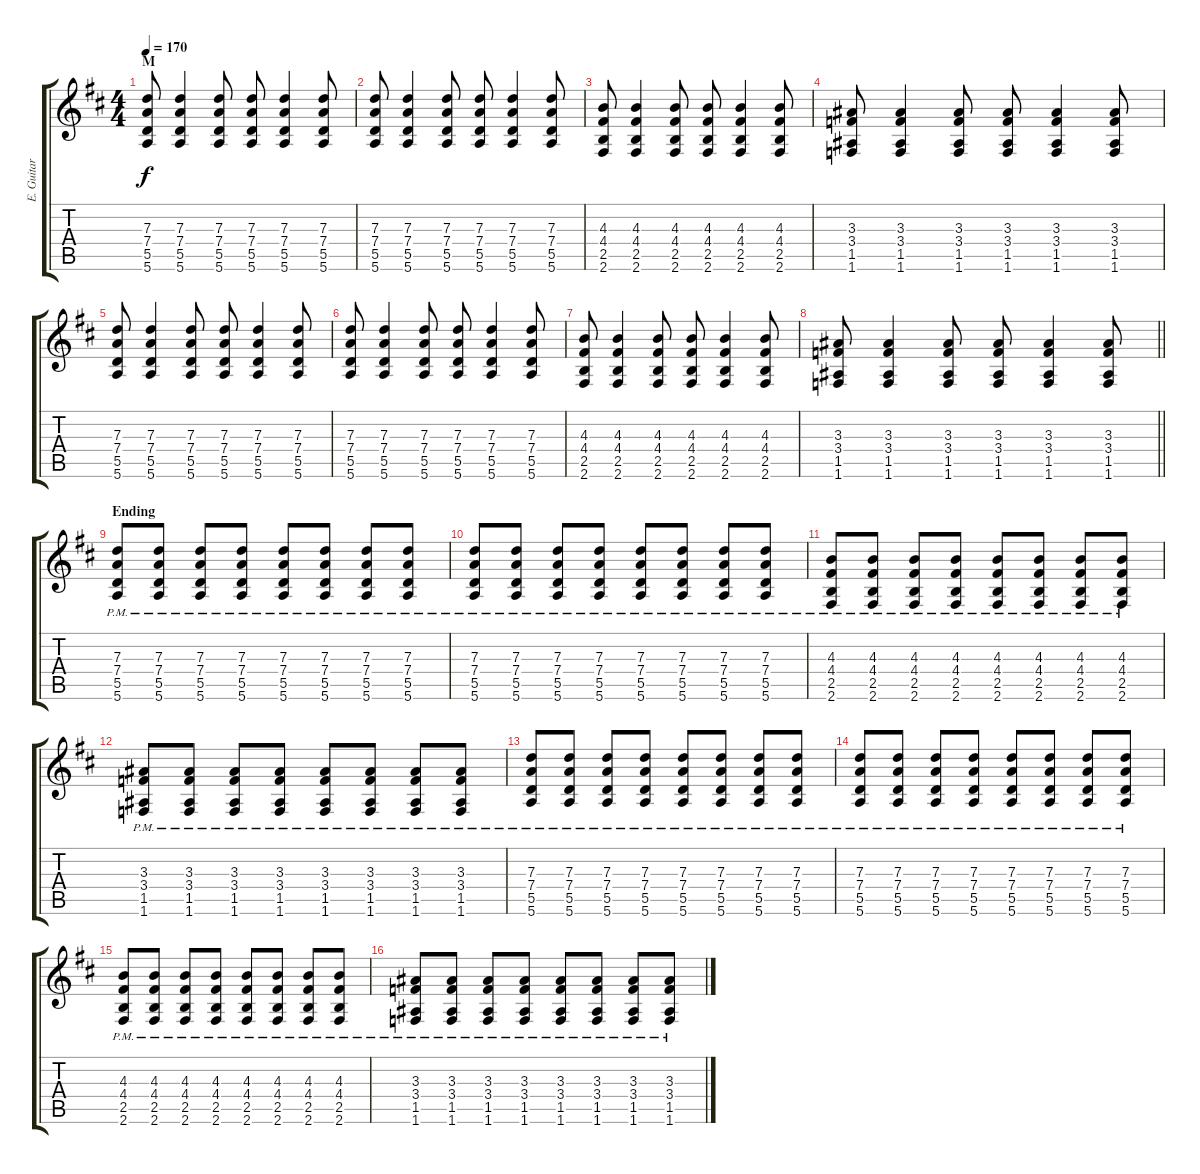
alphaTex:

\track ("E. Guitar I" "E. Guitar ") {instrument overdrivenguitar}
\staff {score tabs}
\tuning (E4 B3 G3 D3 A2 E2) {hide}
\ts (4 4)
\section ("" "M")
\tempo 170
\clef g2
\ks d
(7.3 7.4 5.5 5.6).8{dy f} (7.3 7.4 5.5 5.6).4 (7.3 7.4 5.5 5.6).8 (7.3 7.4 5.5 5.6).8 (7.3 7.4 5.5 5.6).4 (7.3 7.4 5.5 5.6).8 |
(7.3 7.4 5.5 5.6).8 (7.3 7.4 5.5 5.6).4 (7.3 7.4 5.5 5.6).8 (7.3 7.4 5.5 5.6).8 (7.3 7.4 5.5 5.6).4 (7.3 7.4 5.5 5.6).8 |
(4.3 4.4 2.5 2.6).8 (4.3 4.4 2.5 2.6).4 (4.3 4.4 2.5 2.6).8 (4.3 4.4 2.5 2.6).8 (4.3 4.4 2.5 2.6).4 (4.3 4.4 2.5 2.6).8 |
(3.3 3.4 1.5 1.6).8 (3.3 3.4 1.5 1.6).4 (3.3 3.4 1.5 1.6).8 (3.3 3.4 1.5 1.6).8 (3.3 3.4 1.5 1.6).4 (3.3 3.4 1.5 1.6).8 |
(7.3 7.4 5.5 5.6).8 (7.3 7.4 5.5 5.6).4 (7.3 7.4 5.5 5.6).8 (7.3 7.4 5.5 5.6).8 (7.3 7.4 5.5 5.6).4 (7.3 7.4 5.5 5.6).8 |
(7.3 7.4 5.5 5.6).8 (7.3 7.4 5.5 5.6).4 (7.3 7.4 5.5 5.6).8 (7.3 7.4 5.5 5.6).8 (7.3 7.4 5.5 5.6).4 (7.3 7.4 5.5 5.6).8 |
(4.3 4.4 2.5 2.6).8 (4.3 4.4 2.5 2.6).4 (4.3 4.4 2.5 2.6).8 (4.3 4.4 2.5 2.6).8 (4.3 4.4 2.5 2.6).4 (4.3 4.4 2.5 2.6).8 |
\barLineRight lightlight
(3.3 3.4 1.5 1.6).8 (3.3 3.4 1.5 1.6).4 (3.3 3.4 1.5 1.6).8 (3.3 3.4 1.5 1.6).8 (3.3 3.4 1.5 1.6).4 (3.3 3.4 1.5 1.6).8 |
\section ("" "Ending")
(7.3{pm} 7.4{pm} 5.5{pm} 5.6{pm}).8 (7.3{pm} 7.4{pm} 5.5{pm} 5.6{pm}).8 (7.3{pm} 7.4{pm} 5.5{pm} 5.6{pm}).8 (7.3{pm} 7.4{pm} 5.5{pm} 5.6{pm}).8 (7.3{pm} 7.4{pm} 5.5{pm} 5.6{pm}).8 (7.3{pm} 7.4{pm} 5.5{pm} 5.6{pm}).8 (7.3{pm} 7.4{pm} 5.5{pm} 5.6{pm}).8 (7.3{pm} 7.4{pm} 5.5{pm} 5.6{pm}).8 |
(7.3{pm} 7.4{pm} 5.5{pm} 5.6{pm}).8 (7.3{pm} 7.4{pm} 5.5{pm} 5.6{pm}).8 (7.3{pm} 7.4{pm} 5.5{pm} 5.6{pm}).8 (7.3{pm} 7.4{pm} 5.5{pm} 5.6{pm}).8 (7.3{pm} 7.4{pm} 5.5{pm} 5.6{pm}).8 (7.3{pm} 7.4{pm} 5.5{pm} 5.6{pm}).8 (7.3{pm} 7.4{pm} 5.5{pm} 5.6{pm}).8 (7.3{pm} 7.4{pm} 5.5{pm} 5.6{pm}).8 |
(4.3{pm} 4.4{pm} 2.5{pm} 2.6{pm}).8 (4.3{pm} 4.4{pm} 2.5{pm} 2.6{pm}).8 (4.3{pm} 4.4{pm} 2.5{pm} 2.6{pm}).8 (4.3{pm} 4.4{pm} 2.5{pm} 2.6{pm}).8 (4.3{pm} 4.4{pm} 2.5{pm} 2.6{pm}).8 (4.3{pm} 4.4{pm} 2.5{pm} 2.6{pm}).8 (4.3{pm} 4.4{pm} 2.5{pm} 2.6{pm}).8 (4.3{pm} 4.4{pm} 2.5{pm} 2.6{pm}).8 |
(3.3{pm} 3.4{pm} 1.5{pm} 1.6{pm}).8 (3.3{pm} 3.4{pm} 1.5{pm} 1.6{pm}).8 (3.3{pm} 3.4{pm} 1.5{pm} 1.6{pm}).8 (3.3{pm} 3.4{pm} 1.5{pm} 1.6{pm}).8 (3.3{pm} 3.4{pm} 1.5{pm} 1.6{pm}).8 (3.3{pm} 3.4{pm} 1.5{pm} 1.6{pm}).8 (3.3{pm} 3.4{pm} 1.5{pm} 1.6{pm}).8 (3.3{pm} 3.4{pm} 1.5{pm} 1.6{pm}).8 |
(7.3{pm} 7.4{pm} 5.5{pm} 5.6{pm}).8 (7.3{pm} 7.4{pm} 5.5{pm} 5.6{pm}).8 (7.3{pm} 7.4{pm} 5.5{pm} 5.6{pm}).8 (7.3{pm} 7.4{pm} 5.5{pm} 5.6{pm}).8 (7.3{pm} 7.4{pm} 5.5{pm} 5.6{pm}).8 (7.3{pm} 7.4{pm} 5.5{pm} 5.6{pm}).8 (7.3{pm} 7.4{pm} 5.5{pm} 5.6{pm}).8 (7.3{pm} 7.4{pm} 5.5{pm} 5.6{pm}).8 |
(7.3{pm} 7.4{pm} 5.5{pm} 5.6{pm}).8 (7.3{pm} 7.4{pm} 5.5{pm} 5.6{pm}).8 (7.3{pm} 7.4{pm} 5.5{pm} 5.6{pm}).8 (7.3{pm} 7.4{pm} 5.5{pm} 5.6{pm}).8 (7.3{pm} 7.4{pm} 5.5{pm} 5.6{pm}).8 (7.3{pm} 7.4{pm} 5.5{pm} 5.6{pm}).8 (7.3{pm} 7.4{pm} 5.5{pm} 5.6{pm}).8 (7.3{pm} 7.4{pm} 5.5{pm} 5.6{pm}).8 |
(4.3{pm} 4.4{pm} 2.5{pm} 2.6{pm}).8 (4.3{pm} 4.4{pm} 2.5{pm} 2.6{pm}).8 (4.3{pm} 4.4{pm} 2.5{pm} 2.6{pm}).8 (4.3{pm} 4.4{pm} 2.5{pm} 2.6{pm}).8 (4.3{pm} 4.4{pm} 2.5{pm} 2.6{pm}).8 (4.3{pm} 4.4{pm} 2.5{pm} 2.6{pm}).8 (4.3{pm} 4.4{pm} 2.5{pm} 2.6{pm}).8 (4.3{pm} 4.4{pm} 2.5{pm} 2.6{pm}).8 |
(3.3{pm} 3.4{pm} 1.5{pm} 1.6{pm}).8 (3.3{pm} 3.4{pm} 1.5{pm} 1.6{pm}).8 (3.3{pm} 3.4{pm} 1.5{pm} 1.6{pm}).8 (3.3{pm} 3.4{pm} 1.5{pm} 1.6{pm}).8 (3.3{pm} 3.4{pm} 1.5{pm} 1.6{pm}).8 (3.3{pm} 3.4{pm} 1.5{pm} 1.6{pm}).8 (3.3{pm} 3.4{pm} 1.5{pm} 1.6{pm}).8 (3.3{pm} 3.4{pm} 1.5{pm} 1.6{pm}).8
